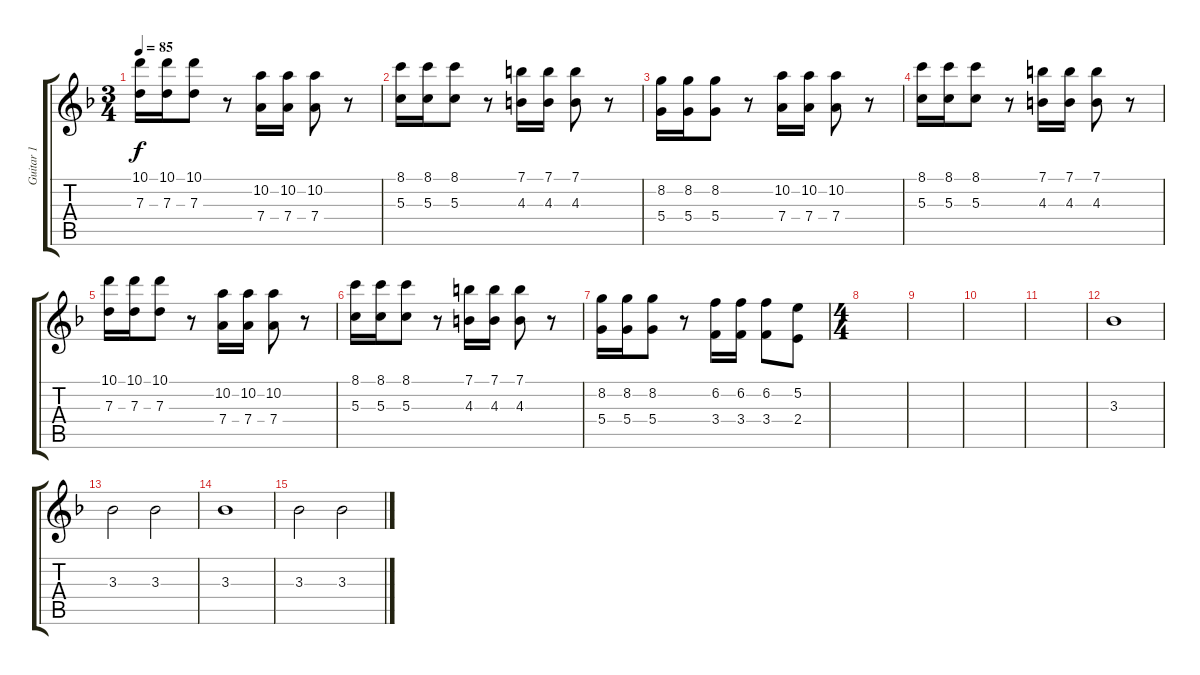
\track ("Guitar 1" "Guitar 1") {instrument distortionguitar}
\staff {score tabs}
\tuning (E4 B3 G3 D3 A2 D2) {hide}
\ts (3 4)
\tempo 85
\clef g2
\ks dminor
(10.1 7.3).16{dy f} (10.1 7.3).16 (10.1 7.3).8 r.8 (10.2 7.4).16 (10.2 7.4).16 (10.2 7.4).8 r.8 |
(8.1 5.3).16 (8.1 5.3).16 (8.1 5.3).8 r.8 (7.1 4.3).16 (7.1 4.3).16 (7.1 4.3).8 r.8 |
(8.2 5.4).16 (8.2 5.4).16 (8.2 5.4).8 r.8 (10.2 7.4).16 (10.2 7.4).16 (10.2 7.4).8 r.8 |
(8.1 5.3).16 (8.1 5.3).16 (8.1 5.3).8 r.8 (7.1 4.3).16 (7.1 4.3).16 (7.1 4.3).8 r.8 |
(10.1 7.3).16 (10.1 7.3).16 (10.1 7.3).8 r.8 (10.2 7.4).16 (10.2 7.4).16 (10.2 7.4).8 r.8 |
(8.1 5.3).16 (8.1 5.3).16 (8.1 5.3).8 r.8 (7.1 4.3).16 (7.1 4.3).16 (7.1 4.3).8 r.8 |
(8.2 5.4).16 (8.2 5.4).16 (8.2 5.4).8 r.8 (6.2 3.4).16 (6.2 3.4).16 (6.2 3.4).8 (5.2 2.4).8 |
\ts (4 4)
|
|
|
|
3.3.1 |
3.3.2 3.3.2 |
3.3.1 |
3.3.2 3.3.2
